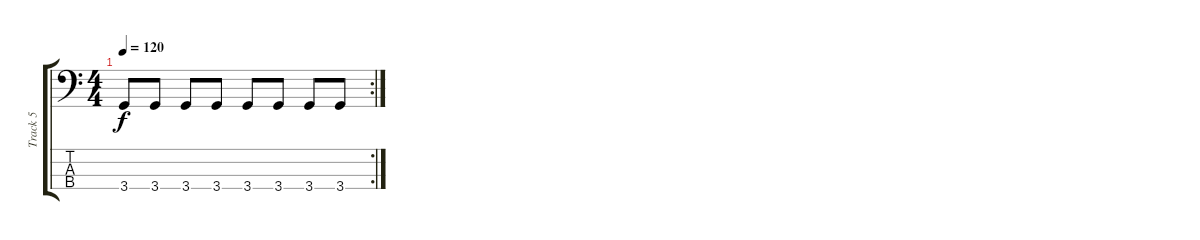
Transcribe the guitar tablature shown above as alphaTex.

\track ("Track 5" "Track 5") {instrument electricbassfinger}
\staff {score tabs}
\tuning (G2 D2 A1 E1) {hide}
\rc 2
\ts (4 4)
\tempo 120
\clef f4
\ks c
3.4{t}.8{dy f} 3.4.8 3.4.8 3.4.8 3.4.8 3.4.8 3.4.8 3.4.8
